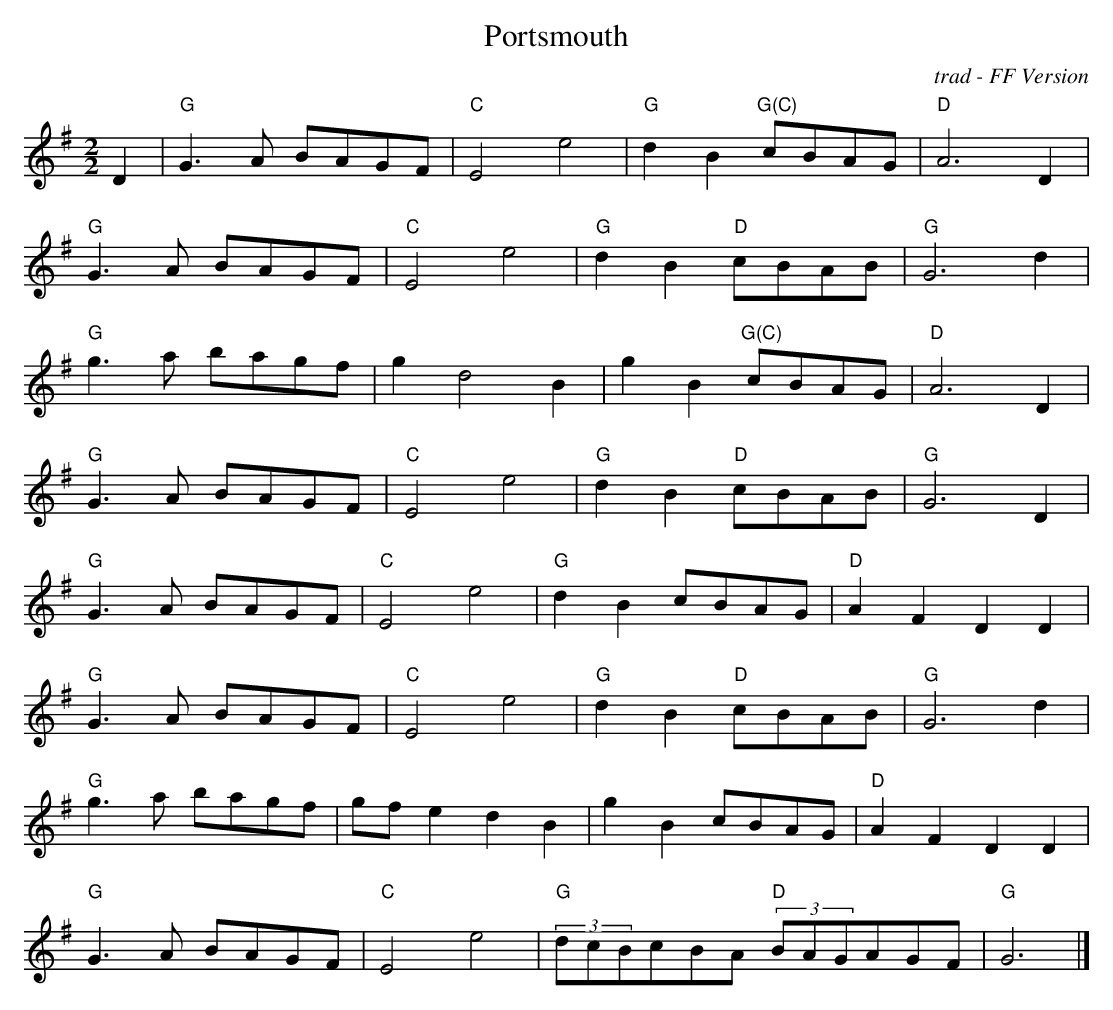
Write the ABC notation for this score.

X:1
T:Portsmouth
O: trad - FF Version
M:2/2
L:1/8
K:G
D2 |"G"G3 A BAGF |"C"E4 e4 |"G"d2 B2 "G(C)"cBAG |"D"A6 D2 |
"G"G3 A BAGF |"C"E4 e4 |"G"d2 B2 "D"cBAB |"G"G6 d2|
"G"g3 a bagf |g2 d4 B2 |g2B2 "G(C)"cBAG |"D"A6 D2 |
"G"G3A BAGF |"C"E4 e4 |"G"d2B2 "D"cBAB |"G"G6 D2|
"G"G3A BAGF |"C"E4 e4 |"G"d2B2    cBAG |"D"A2F2 D2D2|
"G"G3A BAGF |"C"E4 e4 |"G"d2B2 "D"cBAB |"G"G6 d2|
"G"g3 a bagf |gfe2 d2B2 |g2B2 cBAG |"D"A2F2 D2D2|
"G"G3A BAGF |"C"E4 e4 |(3"G"dcBcBA (3"D"BAGAGF |"G"G6 |]
